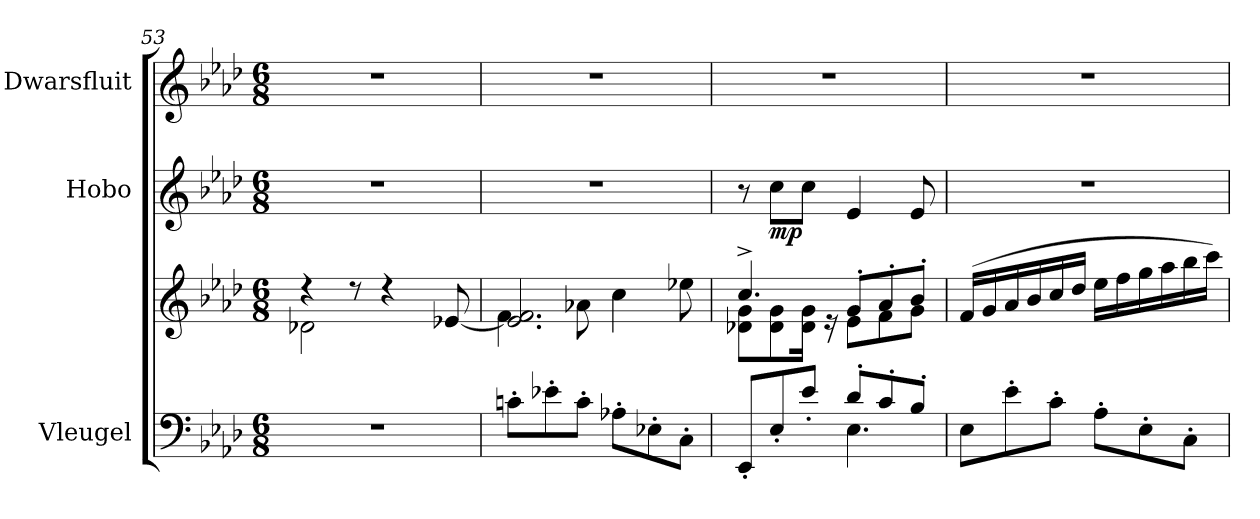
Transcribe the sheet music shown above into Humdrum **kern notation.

**kern	**kern	**kern	**dynam	**kern
*part3	*part3	*part2	*part2	*part1
*staff4	*staff3	*staff2	*staff2	*staff1
*I"Vleugel	*	*I"Hobo	*	*I"Dwarsfluit
*	*	*I'Ob.	*	*I'Fl.
!!LO:PB:g=z
*clefF4	*clefG2	*clefG2	*	*clefG2
*k[b-e-a-d-]	*k[b-e-a-d-]	*k[b-e-a-d-]	*	*k[b-e-a-d-]
*M6/8	*M6/8	*M6/8	*	*M6/8
=53	=53	=53	=53	=53
*	*^	*	*	*
2.r	4r	2d-X\	2.r	.	2.r
.	8r	.	.	.	.
.	4r	.	.	.	.
.	.	4ryy	.	.	.
.	[8e-X/	.	.	.	.
=54	=54	=54	=54	=54	=54
*	*	*	*	*	*MM150
8cn'\L	2.e-/] 2.f/	4f\	2.r	.	2.r
8e-X'\	.	.	.	.	.
8c'\J	.	8a-X\	.	.	.
8A-X'\L	.	4cc\	.	.	.
8E-X'\	.	.	.	.	.
8C'\J	.	8ee-X\	.	.	.
=55	=55	=55	=55	=55	=55
*^	*	*	*	*	*
8EE-'/L	4.ryy	4.cc^/	8d-X\ 8g\L	8r	.	2.r
!	!	!	!	!	!LO:DY:b	!
8E-'/	.	.	8d-\ 8g\	8cc\L	mp	.
8e-'/J	.	.	16d-\ 16g\Jk	8cc\J	.	.
.	.	.	16r	.	.	.
8d-'/L	4.E-\	8g'/L	8e-\L	4e-/	.	.
8c'/	.	8a-'/	8f\	.	.	.
8B-'/J	.	8b-'/J	8g\J	8e-/	.	.
*v	*v	*	*	*	*	*
*	*v	*v	*	*	*
=56	=56	=56	=56	=56
8E-\L	(16f/LL	2.r	.	2.r
.	16g/	.	.	.
8e-'\	16a-/	.	.	.
.	16b-/	.	.	.
8c'\J	16cc/	.	.	.
.	16dd-/JJ	.	.	.
8A-'\L	16ee-\LL	.	.	.
.	16ff\	.	.	.
8E-'\	16gg\	.	.	.
.	16aa-\	.	.	.
8C'\J	16bb-\	.	.	.
.	16ccc\JJ)	.	.	.
=	=	=	=	=
*-	*-	*-	*-	*-
